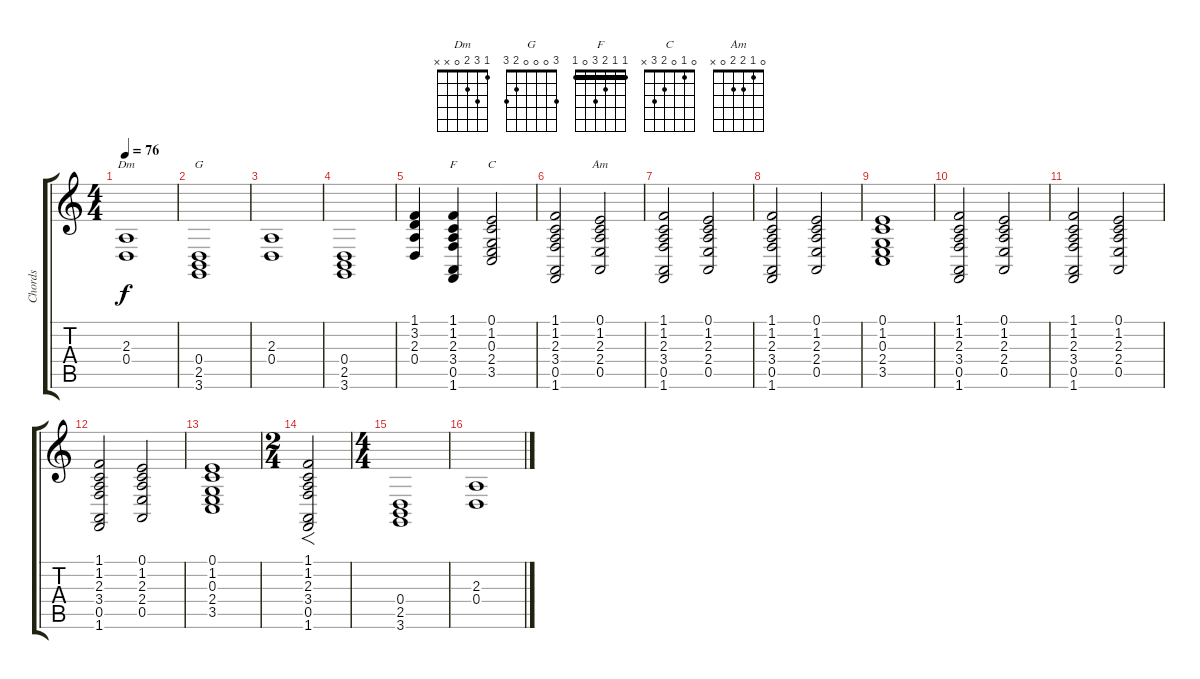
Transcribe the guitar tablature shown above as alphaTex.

\track ("Chords" "Chords") {instrument pad8sweep}
\staff {score tabs}
\tuning (E4 B3 G3 D3 A2 E2) {hide}
\chord ("Dm" 1 3 2 0 x x)
\chord ("G" 3 0 0 0 2 3)
\chord ("F" 1 1 2 3 0 1) {barre 1}
\chord ("C" 0 1 0 2 3 x)
\chord ("Am" 0 1 2 2 0 x)
\ts (4 4)
\tempo 76
\clef g2
\ks c
(2.3 0.4).1{ch "Dm" dy f} |
(0.4 2.5 3.6).1{ch "G"} |
(2.3 0.4).1 |
(0.4 2.5 3.6).1 |
(1.1 3.2 2.3 0.4).4 (1.1 1.2 2.3 3.4 0.5 1.6).4{ch "F"} (0.1 1.2 0.3 2.4 3.5).2{ch "C"} |
(1.1 1.2 2.3 3.4 0.5 1.6).2{volume 14} (0.1 1.2 2.3 2.4 0.5).2{ch "Am"} |
(1.1 1.2 2.3 3.4 0.5 1.6).2 (0.1 1.2 2.3 2.4 0.5).2 |
(1.1 1.2 2.3 3.4 0.5 1.6).2 (0.1 1.2 2.3 2.4 0.5).2 |
(0.1 1.2 0.3 2.4 3.5).1 |
(1.1 1.2 2.3 3.4 0.5 1.6).2 (0.1 1.2 2.3 2.4 0.5).2 |
(1.1 1.2 2.3 3.4 0.5 1.6).2 (0.1 1.2 2.3 2.4 0.5).2 |
(1.1 1.2 2.3 3.4 0.5 1.6).2 (0.1 1.2 2.3 2.4 0.5).2 |
(0.1 1.2 0.3 2.4 3.5).1 |
\ts (2 4)
(1.1 1.2 2.3 3.4 0.5 1.6).2{f} |
\ts (4 4)
(0.4 2.5 3.6).1 |
(2.3 0.4).1
